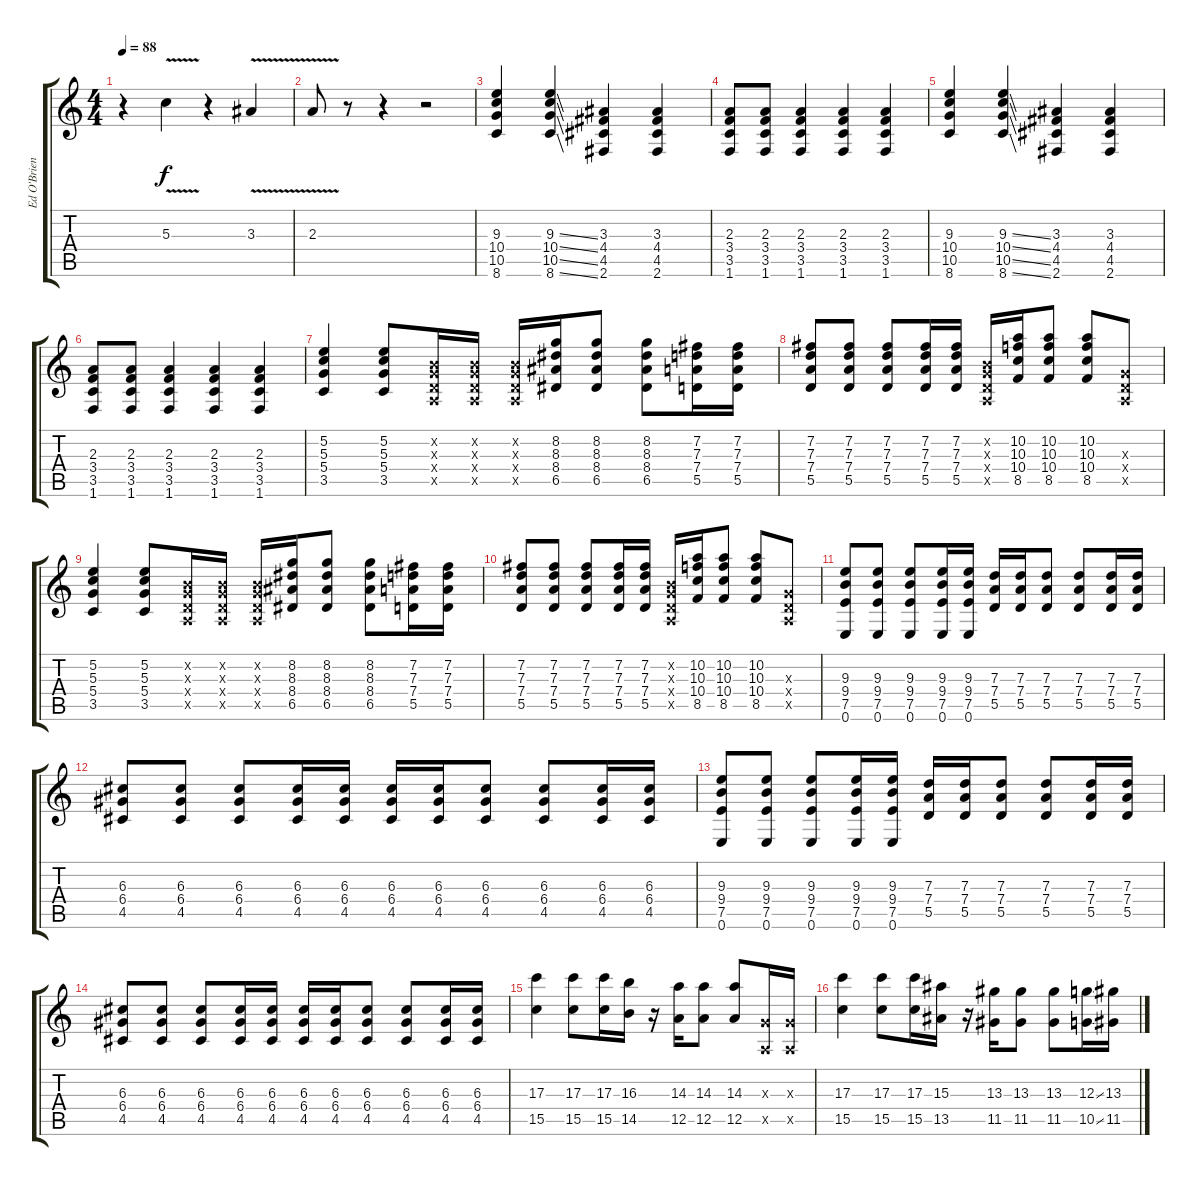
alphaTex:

\track ("Ed O'Brien" "Ed O'Brien") {instrument electricguitarjazz}
\staff {score tabs}
\tuning (E4 B3 G3 D3 A2 E2) {hide}
\ts (4 4)
\tempo 88
\clef g2
\ks c
r.4{dy f} 5.3{v}.4 r.4 3.3{v}.4 |
2.3{v}.8 r.8 r.4 r.2 |
(9.3 10.4 10.5 8.6).4 (9.3{ss} 10.4{ss} 10.5{ss} 8.6{ss}).4 (3.3 4.4 4.5 2.6).4 (3.3 4.4 4.5 2.6).4 |
(2.3 3.4 3.5 1.6).8 (2.3 3.4 3.5 1.6).8 (2.3 3.4 3.5 1.6).4 (2.3 3.4 3.5 1.6).4 (2.3 3.4 3.5 1.6).4 |
(9.3 10.4 10.5 8.6).4 (9.3{ss} 10.4{ss} 10.5{ss} 8.6{ss}).4 (3.3 4.4 4.5 2.6).4 (3.3 4.4 4.5 2.6).4 |
(2.3 3.4 3.5 1.6).8 (2.3 3.4 3.5 1.6).8 (2.3 3.4 3.5 1.6).4 (2.3 3.4 3.5 1.6).4 (2.3 3.4 3.5 1.6).4 |
(5.2 5.3 5.4 3.5).4 (5.2 5.3 5.4 3.5).8 (0.2{x} 0.3{x} 0.4{x} 0.5{x}).16 (0.2{x} 0.3{x} 0.4{x} 0.5{x}).16 (0.2{x} 0.3{x} 0.4{x} 0.5{x}).16 (8.2 8.3 8.4 6.5).16 (8.2 8.3 8.4 6.5).8 (8.2 8.3 8.4 6.5).8 (7.2 7.3 7.4 5.5).16 (7.2 7.3 7.4 5.5).16 |
(7.2 7.3 7.4 5.5).8 (7.2 7.3 7.4 5.5).8 (7.2 7.3 7.4 5.5).8 (7.2 7.3 7.4 5.5).16 (7.2 7.3 7.4 5.5).16 (0.2{x} 0.3{x} 0.4{x} 0.5{x}).16 (10.2 10.3 10.4 8.5).16 (10.2 10.3 10.4 8.5).8 (10.2 10.3 10.4 8.5).8 (0.3{x} 0.4{x} 0.5{x}).8 |
(5.2 5.3 5.4 3.5).4 (5.2 5.3 5.4 3.5).8 (0.2{x} 0.3{x} 0.4{x} 0.5{x}).16 (0.2{x} 0.3{x} 0.4{x} 0.5{x}).16 (0.2{x} 0.3{x} 0.4{x} 0.5{x}).16 (8.2 8.3 8.4 6.5).16 (8.2 8.3 8.4 6.5).8 (8.2 8.3 8.4 6.5).8 (7.2 7.3 7.4 5.5).16 (7.2 7.3 7.4 5.5).16 |
(7.2 7.3 7.4 5.5).8 (7.2 7.3 7.4 5.5).8 (7.2 7.3 7.4 5.5).8 (7.2 7.3 7.4 5.5).16 (7.2 7.3 7.4 5.5).16 (0.2{x} 0.3{x} 0.4{x} 0.5{x}).16 (10.2 10.3 10.4 8.5).16 (10.2 10.3 10.4 8.5).8 (10.2 10.3 10.4 8.5).8 (0.3{x} 0.4{x} 0.5{x}).8 |
(9.3 9.4 7.5 0.6).8 (9.3 9.4 7.5 0.6).8 (9.3 9.4 7.5 0.6).8 (9.3 9.4 7.5 0.6).16 (9.3 9.4 7.5 0.6).16 (7.3 7.4 5.5).16 (7.3 7.4 5.5).16 (7.3 7.4 5.5).8 (7.3 7.4 5.5).8 (7.3 7.4 5.5).16 (7.3 7.4 5.5).16 |
(6.3 6.4 4.5).8 (6.3 6.4 4.5).8 (6.3 6.4 4.5).8 (6.3 6.4 4.5).16 (6.3 6.4 4.5).16 (6.3 6.4 4.5).16 (6.3 6.4 4.5).16 (6.3 6.4 4.5).8 (6.3 6.4 4.5).8 (6.3 6.4 4.5).16 (6.3 6.4 4.5).16 |
(9.3 9.4 7.5 0.6).8 (9.3 9.4 7.5 0.6).8 (9.3 9.4 7.5 0.6).8 (9.3 9.4 7.5 0.6).16 (9.3 9.4 7.5 0.6).16 (7.3 7.4 5.5).16 (7.3 7.4 5.5).16 (7.3 7.4 5.5).8 (7.3 7.4 5.5).8 (7.3 7.4 5.5).16 (7.3 7.4 5.5).16 |
(6.3 6.4 4.5).8 (6.3 6.4 4.5).8 (6.3 6.4 4.5).8 (6.3 6.4 4.5).16 (6.3 6.4 4.5).16 (6.3 6.4 4.5).16 (6.3 6.4 4.5).16 (6.3 6.4 4.5).8 (6.3 6.4 4.5).8 (6.3 6.4 4.5).16 (6.3 6.4 4.5).16 |
(17.3 15.5).4 (17.3 15.5).8 (17.3 15.5).16 (16.3 14.5).16 r.16 (14.3 12.5).16 (14.3 12.5).8 (14.3 12.5).8 (0.3{x} 0.5{x}).16 (0.3{x} 0.5{x}).16 |
(17.3 15.5).4 (17.3 15.5).8 (17.3 15.5).16 (15.3 13.5).16 r.16 (13.3 11.5).16 (13.3 11.5).8 (13.3 11.5).8 (12.3{ss} 10.5{ss}).16 (13.3 11.5).16
